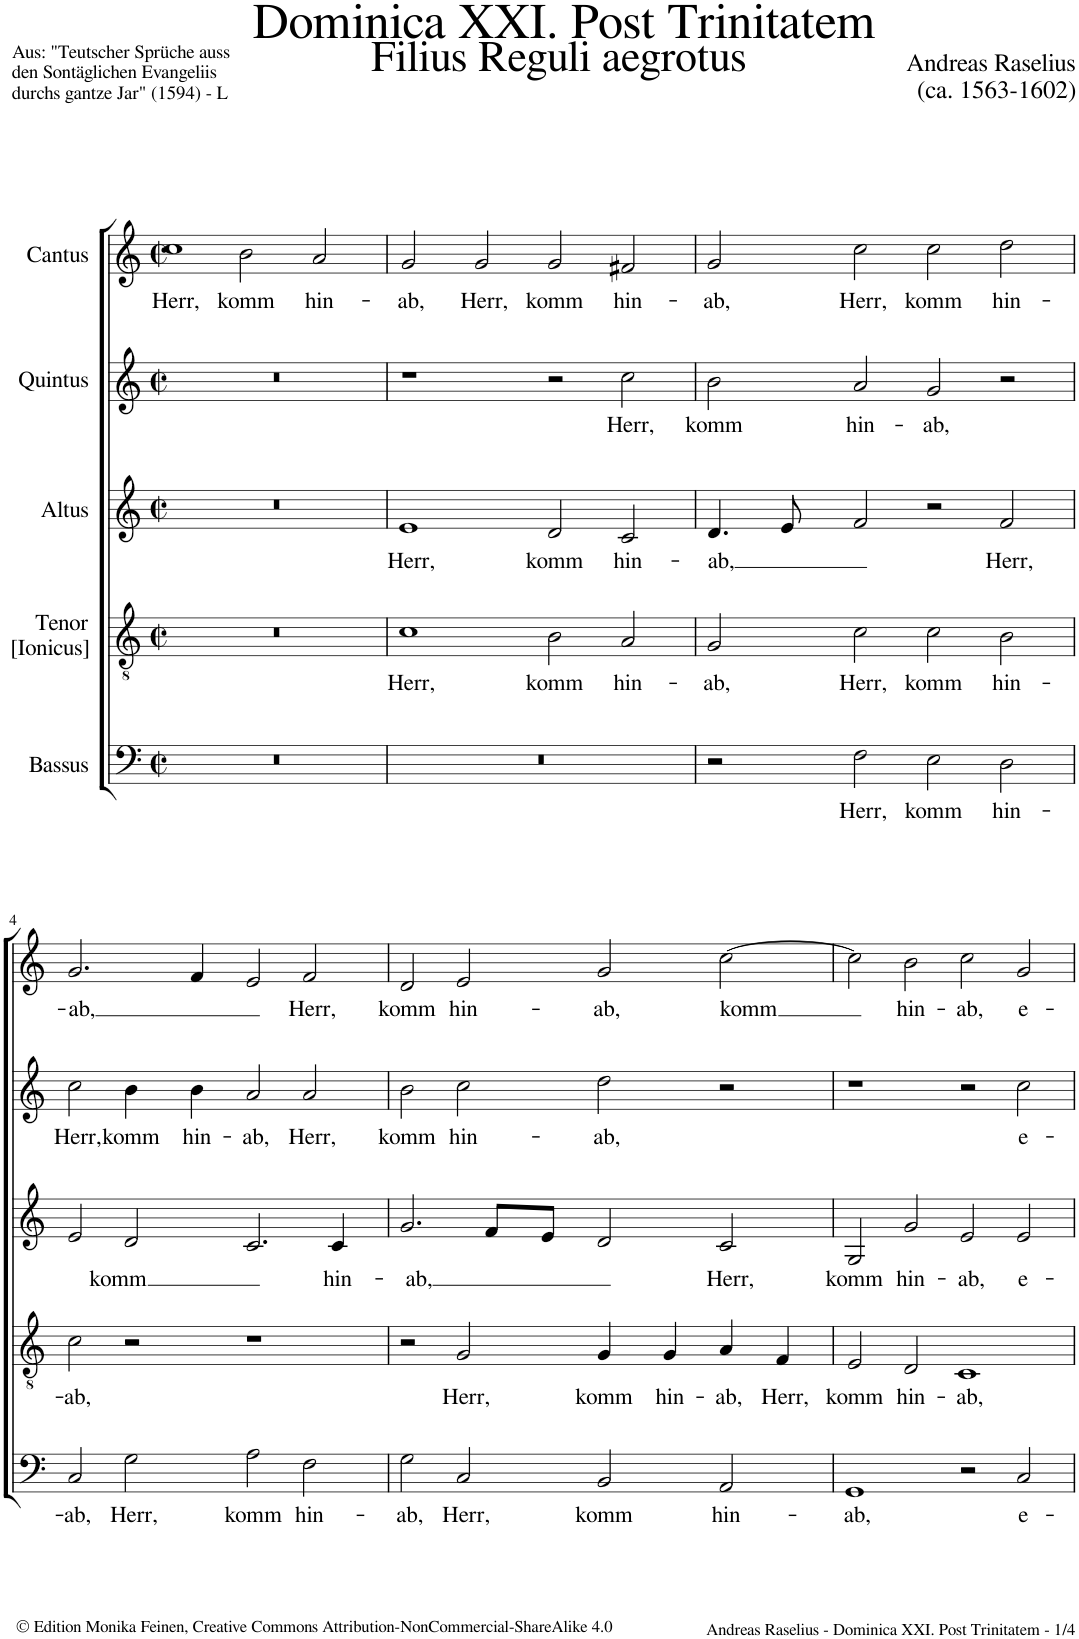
**kern	**text	**kern	**text	**kern	**text	**kern	**text	**kern	**text
*part5	*part5	*part4	*part4	*part3	*part3	*part2	*part2	*part1	*part1
*staff5	*staff5	*staff4	*staff4	*staff3	*staff3	*staff2	*staff2	*staff1	*staff1
*I"Bassus	*	*I"Tenor [Ionicus]	*	*I"Altus	*	*I"Quintus	*	*I"Cantus	*
*clefF4	*	*clefGv2	*	*clefG2	*	*clefG2	*	*clefG2	*
*k[]	*	*k[]	*	*k[]	*	*k[]	*	*k[]	*
*M4/2	*	*M4/2	*	*M4/2	*	*M4/2	*	*M4/2	*
*met(c|)	*	*met(c|)	*	*met(c|)	*	*met(c|)	*	*met(c|)	*
=1	=1	=1	=1	=1	=1	=1	=1	=1	=1
!	!	!	!	!	!	!	!	!	!LO:LY:b
0r	.	0r	.	0r	.	0r	.	1cc	Herr,
!	!	!	!	!	!	!	!	!	!LO:LY:b
.	.	.	.	.	.	.	.	2b\	komm
!	!	!	!	!	!	!	!	!	!LO:LY:b
.	.	.	.	.	.	.	.	2a/	hin-
=2	=2	=2	=2	=2	=2	=2	=2	=2	=2
!	!	!	!LO:LY:b	!	!LO:LY:b	!	!	!	!LO:LY:b
0r	.	1c	Herr,	1e	Herr,	1r	.	2g/	-ab,
!	!	!	!	!	!	!	!	!	!LO:LY:b
.	.	.	.	.	.	.	.	2g/	Herr,
!	!	!	!LO:LY:b	!	!LO:LY:b	!	!	!	!LO:LY:b
.	.	2B\	komm	2d/	komm	2r	.	2g/	komm
!	!	!	!LO:LY:b	!	!LO:LY:b	!	!LO:LY:b	!	!LO:LY:b
.	.	2A/	hin-	2c/	hin-	2cc\	Herr,	2f#X/	hin-
=3	=3	=3	=3	=3	=3	=3	=3	=3	=3
!	!	!	!LO:LY:b	!	!LO:LY:b	!	!LO:LY:b	!	!LO:LY:b
2r	.	2G/	-ab,	4.d/	-ab,	2b\	komm	2g/	-ab,
.	.	.	.	8e/	.	.	.	.	.
!	!LO:LY:b	!	!LO:LY:b	!	!	!	!LO:LY:b	!	!LO:LY:b
2F\	Herr,	2c\	Herr,	2f/	.	2a/	hin-	2cc\	Herr,
!	!LO:LY:b	!	!LO:LY:b	!	!	!	!LO:LY:b	!	!LO:LY:b
2E\	komm	2c\	komm	2r	.	2g/	-ab,	2cc\	komm
!	!LO:LY:b	!	!LO:LY:b	!	!LO:LY:b	!	!	!	!LO:LY:b
2D\	hin-	2B\	hin-	2f/	Herr,	2r	.	2dd\	hin-
!!LO:LB:g=z
=4	=4	=4	=4	=4	=4	=4	=4	=4	=4
!	!LO:LY:b	!	!LO:LY:b	!	!LO:LY:b	!	!LO:LY:b	!	!LO:LY:b
2C/	-ab,	2c\	-ab,	2e/	komm	2cc\	Herr,	2.g/	-ab,
!	!LO:LY:b	!	!	!	!	!	!LO:LY:b	!	!
2G\	Herr,	2r	.	2d/	.	4b\	komm	.	.
!	!	!	!	!	!	!	!LO:LY:b	!	!
.	.	.	.	.	.	4b\	hin-	4f/	.
!	!LO:LY:b	!	!	!	!	!	!LO:LY:b	!	!
2A\	komm	1r	.	2.c/	.	2a/	-ab,	2e/	.
!	!LO:LY:b	!	!	!	!	!	!LO:LY:b	!	!LO:LY:b
2F\	hin-	.	.	.	.	2a/	Herr,	2f/	Herr,
!	!	!	!	!	!LO:LY:b	!	!	!	!
.	.	.	.	4c/	hin-	.	.	.	.
=5	=5	=5	=5	=5	=5	=5	=5	=5	=5
!	!LO:LY:b	!	!	!	!LO:LY:b	!	!LO:LY:b	!	!LO:LY:b
2G\	-ab,	2r	.	2.g/	-ab,	2b\	komm	2d/	komm
!	!LO:LY:b	!	!LO:LY:b	!	!	!	!LO:LY:b	!	!LO:LY:b
2C/	Herr,	2G/	Herr,	.	.	2cc\	hin-	2e/	hin-
.	.	.	.	8f/L	.	.	.	.	.
.	.	.	.	8e/J	.	.	.	.	.
!	!LO:LY:b	!	!LO:LY:b	!	!	!	!LO:LY:b	!	!LO:LY:b
2BB/	komm	4G/	komm	2d/	.	2dd\	-ab,	2g/	-ab,
!	!	!	!LO:LY:b	!	!	!	!	!	!
.	.	4G/	hin-	.	.	.	.	.	.
!	!LO:LY:b	!	!LO:LY:b	!	!LO:LY:b	!	!	!	!LO:LY:b
2AA/	hin-	4A/	-ab,	2c/	Herr,	2r	.	[2cc\	komm
!	!	!	!LO:LY:b	!	!	!	!	!	!
.	.	4F/	Herr,	.	.	.	.	.	.
=6	=6	=6	=6	=6	=6	=6	=6	=6	=6
!	!LO:LY:b	!	!LO:LY:b	!	!LO:LY:b	!	!	!	!
1GG	ab,	2E/	komm	2G/	komm	1r	.	2cc\]	.
!	!	!	!LO:LY:b	!	!LO:LY:b	!	!	!	!LO:LY:b
.	.	2D/	hin-	2g/	hin-	.	.	2b\	hin-
!	!	!	!LO:LY:b	!	!LO:LY:b	!	!	!	!LO:LY:b
2r	.	1C	-ab,	2e/	-ab,	2r	.	2cc\	-ab,
!	!LO:LY:b	!	!	!	!LO:LY:b	!	!LO:LY:b	!	!LO:LY:b
2C/	e-	.	.	2e/	e-	2cc\	e-	2g/	e-
=	=	=	=	=	=	=	=	=	=
*-	*-	*-	*-	*-	*-	*-	*-	*-	*-
